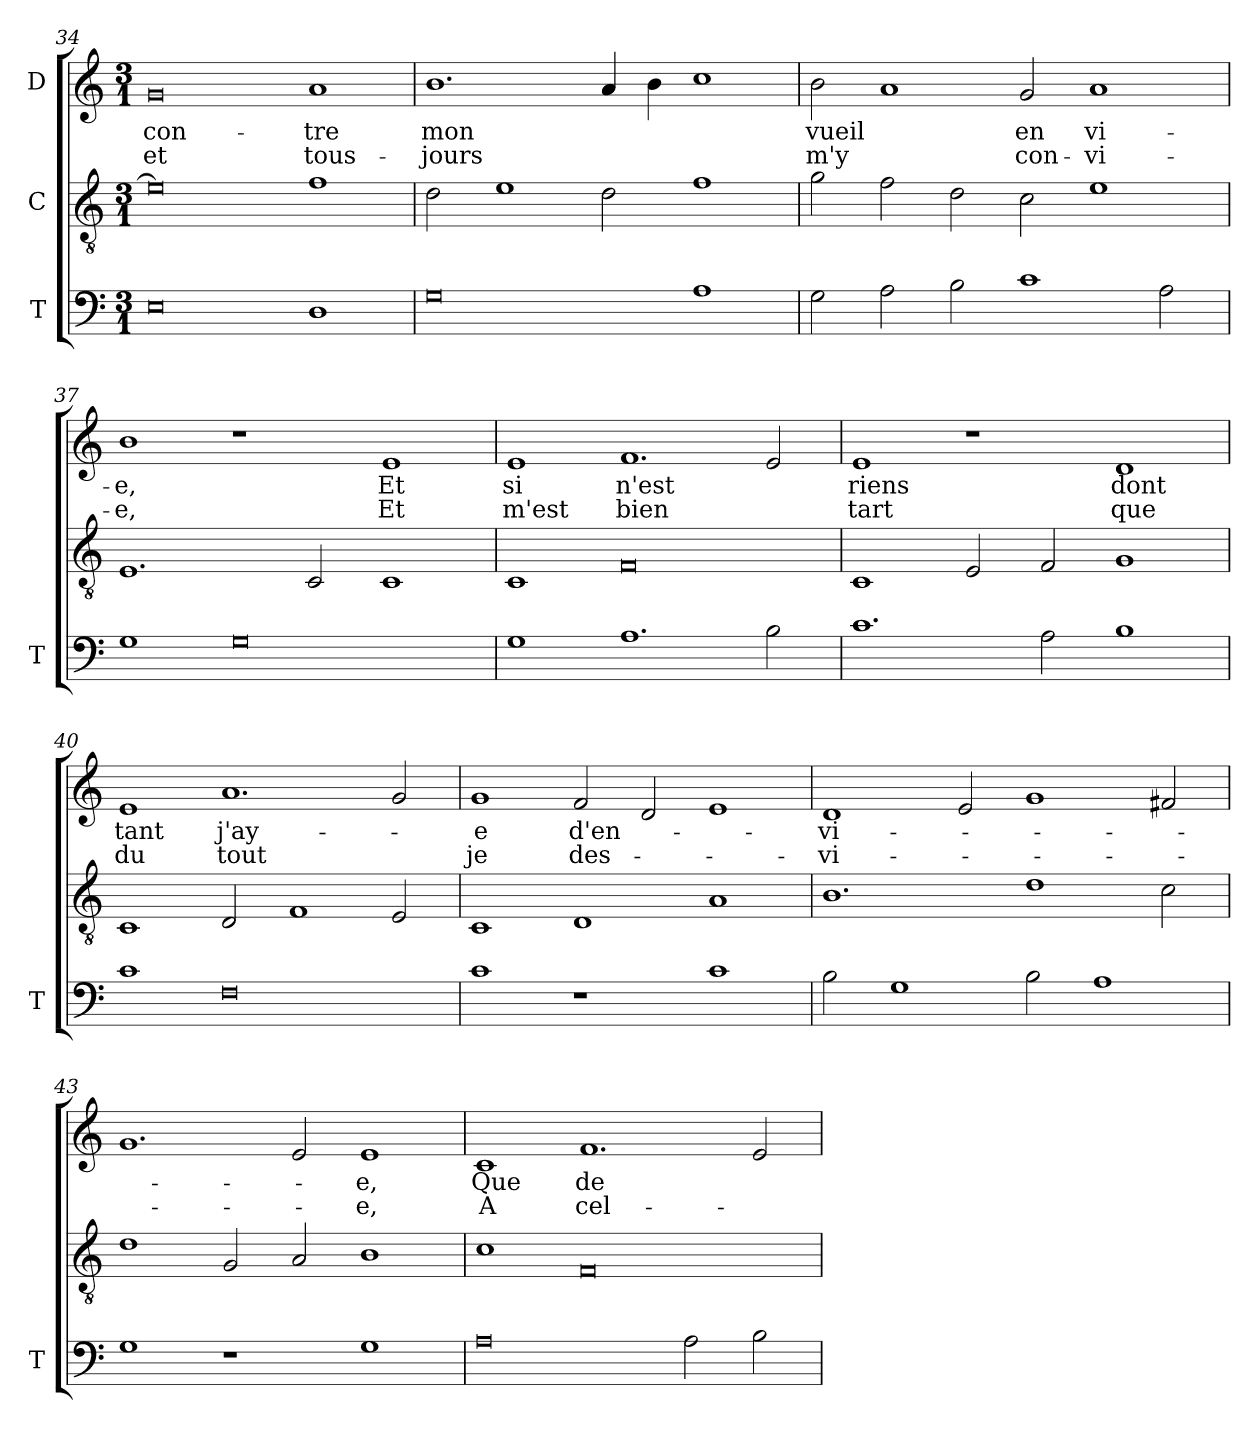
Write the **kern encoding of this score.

**kern	**kern	**kern	**text	**text
*part3	*part2	*part1	*part1	*part1
*staff3	*staff2	*staff1	*staff1	*staff1
*I"T	*I"C	*I"D	*	*
*I'T	*	*	*	*
*clefF4	*clefGv2	*clefG2	*	*
*k[]	*k[]	*k[]	*	*
*M3/1	*M3/1	*M3/1	*	*
=34	=34	=34	=34	=34
0E	0e]	0g	con-	et
1D	1f	1a	-tre	tous-
=35	=35	=35	=35	=35
0G	2d\	1.b	mon	-jours
.	1e	.	.	.
.	2d\	4a/	.	.
.	.	4b\	.	.
1A	1f	1cc	.	.
=36	=36	=36	=36	=36
2G\	2g\	2b\	vueil	m'y
2A\	2f\	1a	.	.
2B\	2d\	.	.	.
1c	2c\	2g/	en	con-
.	1e	1a	vi-	-vi-
2A\	.	.	.	.
=37	=37	=37	=37	=37
1G	1.E	1b	-e,	-e,
0G	.	1r	.	.
.	2C/	.	.	.
.	1C	1e	Et	Et
=38	=38	=38	=38	=38
1G	1C	1e	si	m'est
1.A	0F	1.f	n'est	bien
2B\	.	2e/	.	.
=39	=39	=39	=39	=39
1.c	1C	1e	riens	tart
.	2E/	1r	.	.
2A\	2F/	.	.	.
1B	1G	1d	dont	que
=40	=40	=40	=40	=40
1c	1C	1e	tant	du
0F	2D/	1.a	j'ay-	tout
.	1F	.	.	.
.	2E/	2g/	.	.
=41	=41	=41	=41	=41
1c	1C	1g	-e	je
1r	1D	2f/	d'en-	des-
.	.	2d/	.	.
1c	1A	1e	.	.
=42	=42	=42	=42	=42
2B\	1.B	1d	-vi-	-vi-
1G	.	.	.	.
.	.	2e/	.	.
2B\	1d	1g	.	.
1A	.	.	.	.
.	2c\	2f#X/	.	.
=43	=43	=43	=43	=43
1G	1d	1.g	.	.
1r	2G/	.	.	.
.	2A/	2e/	.	.
1G	1B	1e	-e,	-e,
=44	=44	=44	=44	=44
0A	1c	1c	Que	A
.	0F	1.f	de	cel-
2A\	.	.	.	.
2B\	.	2e/	.	.
=	=	=	=	=
*-	*-	*-	*-	*-
